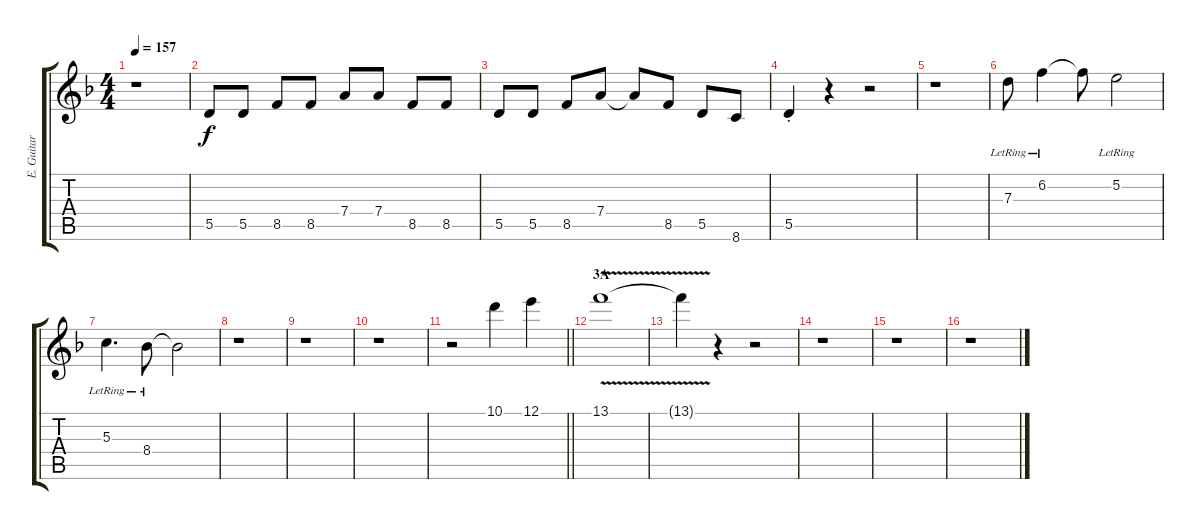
\track ("E. Guitar II" "E. Guitar ") {instrument electricguitarclean}
\staff {score tabs}
\tuning (E4 B3 G3 D3 A2 E2) {hide}
\ts (4 4)
\tempo 157
\clef g2
\ks f
r.1{dy f} |
5.5.8 5.5.8 8.5.8 8.5.8 7.4.8 7.4.8 8.5.8 8.5.8 |
5.5.8 5.5.8 8.5.8 7.4.8 7.4{t}.8 8.5.8 5.5.8 8.6.8 |
5.5{st}.4 r.4 r.2 |
r.1 |
7.3{lr}.8 6.2{lr}.4 6.2{t}.8 5.2{lr}.2 |
5.3{lr}.4{d} 8.4{lr}.8 8.4{t}.2 |
r.1 |
r.1 |
r.1 |
\barLineRight lightlight
r.2 10.1.4 12.1.4 |
\section ("" "3A")
13.1{v}.1 |
13.1{t}.4 r.4 r.2 |
r.1 |
r.1 |
r.1
